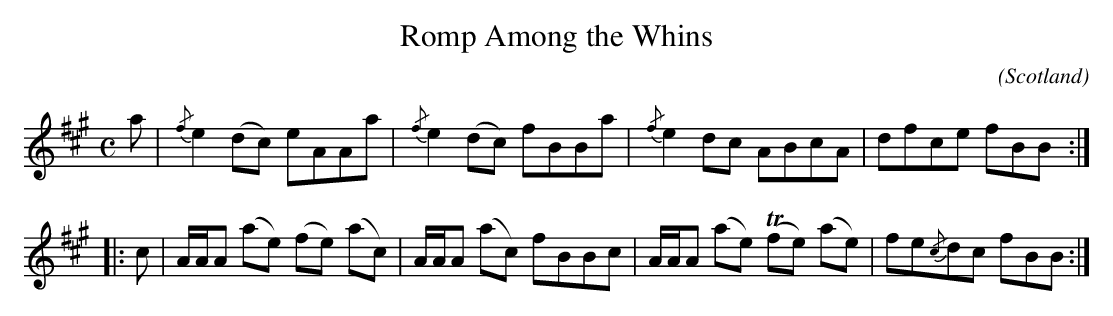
X:1
T:Romp Among the Whins
C:
O:Scotland
M:C
L:1/8
K:A
a | {/f}e2 (dc) eAAa | {/f}e2 (dc) fBBa | {/f}e2 dc ABcA | dfce fBB ::
c | A/2A/2A (ae) (fe) (ac) | A/2A/2A (ac) fBBc | A/2A/2A (ae) T(fe) (ae) | fe{/c}dc fBB :|
